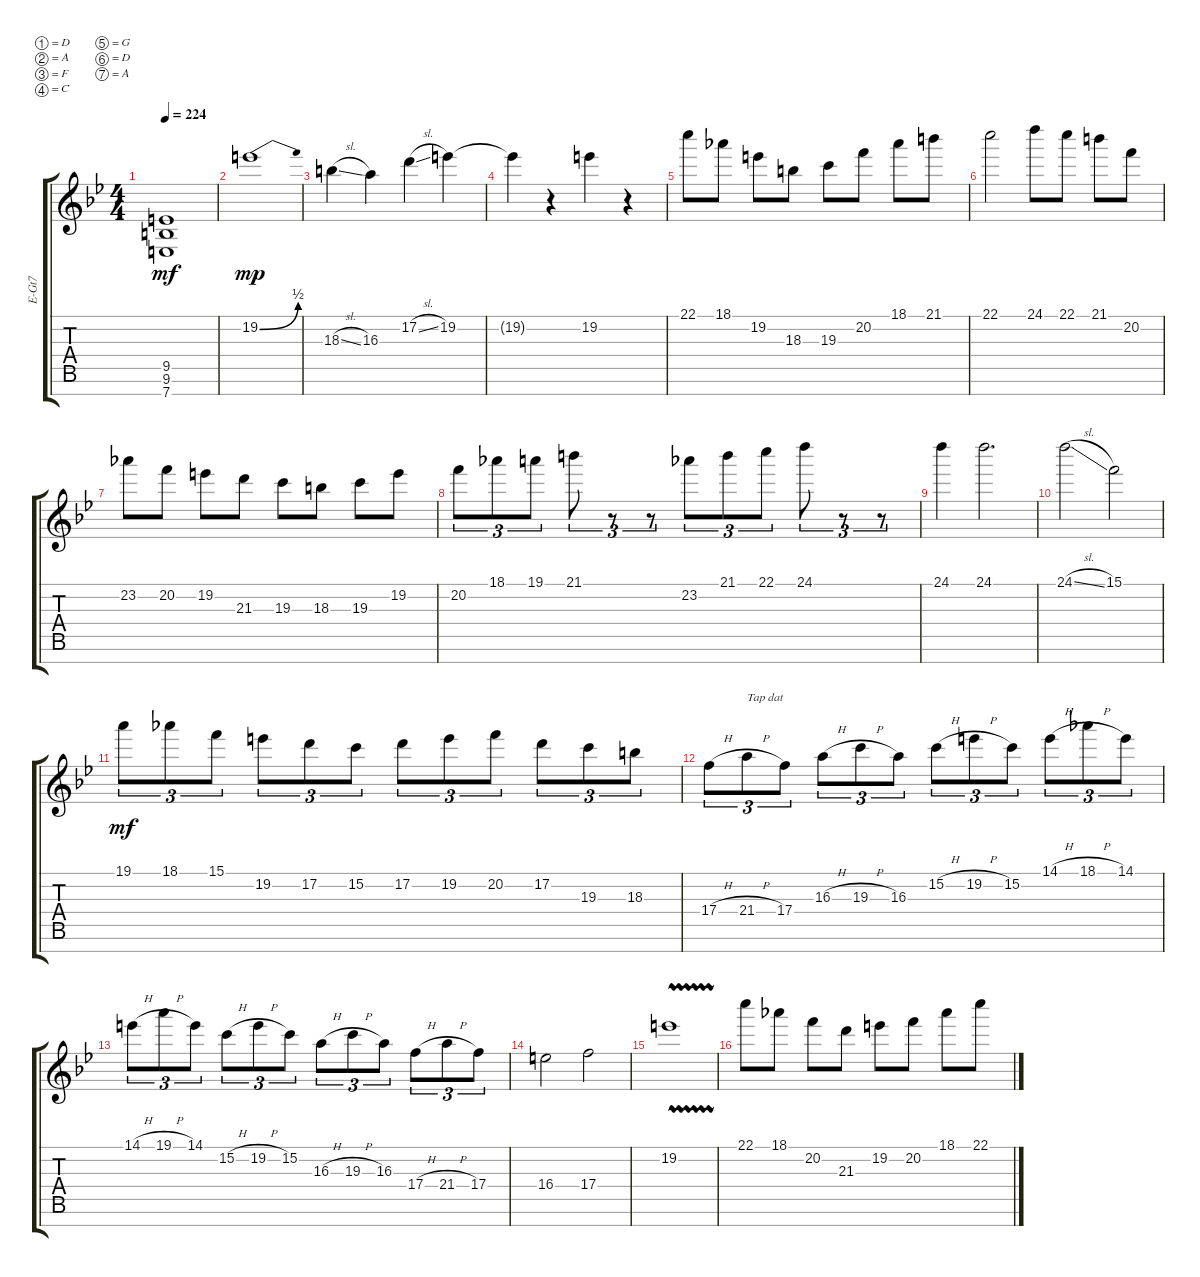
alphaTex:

\defaultSystemsLayout 4
\bracketExtendMode groupsimilarinstruments
\otherSystemsTrackNameOrientation horizontal
\track ("Electric Guitar" "E-Gt7") {instrument distortionguitar}
\staff {score tabs}
\tuning (D4 A3 F3 C3 G2 D2 A1)
\ts (4 4)
\tempo 224
\clef g2
\ks bb
(9.5{acc #} 7.7{acc #} 9.6{acc #}).1{dy mf beam Up} |
19.2{be (bend 0 0 15 2) acc #}.1{dy mp beam Down} |
18.3{sl acc #}.4{beam Down} 16.3{acc forcenatural}.4{beam Down} 17.2{sl acc forcenatural}.4{beam Down} 19.2{acc #}.4{beam Down} |
19.2{t acc #}.4{beam Down} r.4{beam Down} 19.2{acc #}.4{beam Down} r.4{beam Down} |
22.1{acc forcenatural}.8{beam Down} 18.1{acc b}.8{beam Down} 19.2{acc #}.8{beam Down} 18.3{acc #}.8{beam Down} 19.3{acc forcenatural}.8{beam Down} 20.2{acc forcenatural}.8{beam Down} 18.1{acc b}.8{beam Down} 21.1{acc #}.8{beam Down} |
22.1{acc forcenatural}.2{beam Down} 24.1{acc forcenatural}.8{beam Down} 22.1{acc forcenatural}.8{beam Down} 21.1{acc #}.8{beam Down} 20.2{acc forcenatural}.8{beam Down} |
23.2{acc b}.8{beam Down} 20.2{acc forcenatural}.8{beam Down beam split} 19.2{acc #}.8{beam Down} 21.3{acc forcenatural}.8{beam Down} 19.3{acc forcenatural}.8{beam Down} 18.3{acc #}.8{beam Down} 19.3{acc forcenatural}.8{beam Down} 19.2{acc #}.8{beam Down} |
20.2{acc forcenatural}.8{tu (3 2) beam Down} 18.1{acc b}.8{tu (3 2) beam Down} 19.1{acc forcenatural}.8{tu (3 2) beam Down} 21.1{acc #}.8{tu (3 2) beam Down} r.8{tu (3 2) beam Down} r.8{tu (3 2) beam Down} 23.2{acc b}.8{tu (3 2) beam Down} 21.1{acc #}.8{tu (3 2) beam Down} 22.1{acc forcenatural}.8{tu (3 2) beam Down} 24.1{acc forcenatural}.8{tu (3 2) beam Down} r.8{tu (3 2) beam Down} r.8{tu (3 2) beam Down} |
24.1{acc forcenatural}.4{beam Down} 24.1{acc forcenatural}.2{d beam Down} |
24.1{sl acc forcenatural}.2{beam Down} 15.1{acc forcenatural}.2{beam Down} |
19.1{acc forcenatural}.8{tu (3 2) dy mf beam Down} 18.1{acc b}.8{tu (3 2) beam Down} 15.1{acc forcenatural}.8{tu (3 2) beam Down} 19.2{acc #}.8{tu (3 2) beam Down} 17.2{acc forcenatural}.8{tu (3 2) beam Down} 15.2{acc forcenatural}.8{tu (3 2) beam Down} 17.2{acc forcenatural}.8{tu (3 2) beam Down} 19.2{acc #}.8{tu (3 2) beam Down} 20.2{acc forcenatural}.8{tu (3 2) beam Down} 17.2{acc forcenatural}.8{tu (3 2) beam Down} 19.3{acc forcenatural}.8{tu (3 2) beam Down} 18.3{acc #}.8{tu (3 2) beam Down} |
17.4{h acc forcenatural}.8{tu (3 2) beam Down} 21.4{h acc forcenatural}.8{tu (3 2) txt "Tap dat" beam Down} 17.4{acc forcenatural}.8{tu (3 2) beam Down} 16.3{h acc forcenatural}.8{tu (3 2) beam Down} 19.3{h acc forcenatural}.8{tu (3 2) beam Down} 16.3{acc forcenatural}.8{tu (3 2) beam Down} 15.2{h acc forcenatural}.8{tu (3 2) beam Down} 19.2{h acc #}.8{tu (3 2) beam Down} 15.2{acc forcenatural}.8{tu (3 2) beam Down} 14.1{h acc #}.8{tu (3 2) beam Down} 18.1{h acc b}.8{tu (3 2) beam Down} 14.1{acc #}.8{tu (3 2) beam Down} |
14.1{h acc #}.8{tu (3 2) beam Down} 19.1{h acc forcenatural}.8{tu (3 2) beam Down} 14.1{acc #}.8{tu (3 2) beam Down} 15.2{h acc forcenatural}.8{tu (3 2) beam Down} 19.2{h acc #}.8{tu (3 2) beam Down} 15.2{acc forcenatural}.8{tu (3 2) beam Down} 16.3{h acc forcenatural}.8{tu (3 2) beam Down} 19.3{h acc forcenatural}.8{tu (3 2) beam Down} 16.3{acc forcenatural}.8{tu (3 2) beam Down} 17.4{h acc forcenatural}.8{tu (3 2) beam Down} 21.4{h acc forcenatural}.8{tu (3 2) beam Down} 17.4{acc forcenatural}.8{tu (3 2) beam Down} |
16.4{acc #}.2{beam Down} 17.4{acc forcenatural}.2{beam Down} |
19.2{vw acc #}.1{beam Down} |
22.1{acc forcenatural}.8{beam Down} 18.1{acc b}.8{beam Down} 20.2{acc forcenatural}.8{beam Down} 21.3{acc forcenatural}.8{beam Down} 19.2{acc #}.8{beam Down} 20.2{acc forcenatural}.8{beam Down} 18.1{acc b}.8{beam Down} 22.1{acc forcenatural}.8{beam Down}
